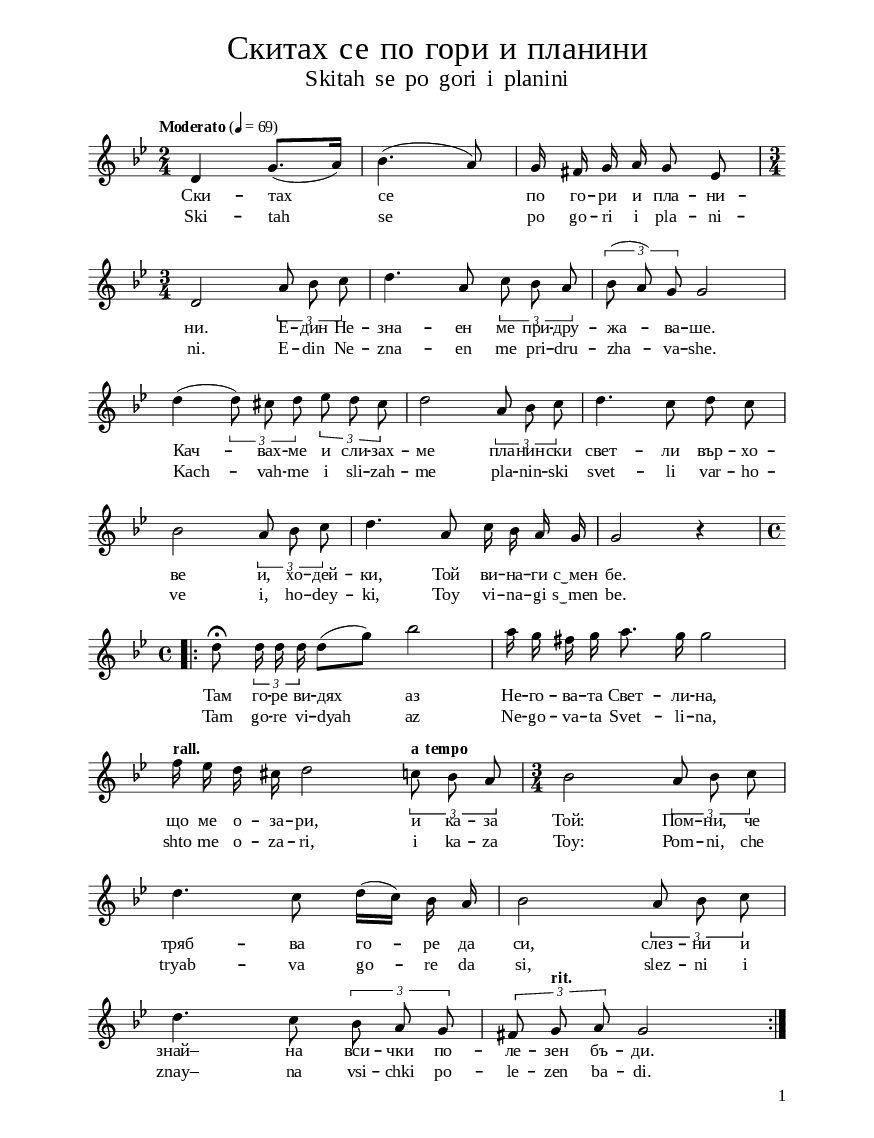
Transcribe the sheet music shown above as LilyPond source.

\version "2.20.0"

\paper {
  #(set-paper-size "a5")
}

\bookpart {
  \paper {
    print-all-headers = ##t
    print-page-number = ##t
    print-first-page-number = ##t

    % put page numbers on the bottom
    oddHeaderMarkup = \markup ""
    evenHeaderMarkup = \markup ""
    oddFooterMarkup = \markup
    \fill-line {
      ""
      \on-the-fly #print-page-number-check-first \fromproperty #'page:page-number-string
    }
    evenFooterMarkup = \markup
    \fill-line {
      \on-the-fly #print-page-number-check-first \fromproperty #'page:page-number-string
      ""
    }

    left-margin = 1.5\cm
    right-margin = 1.5\cm
    top-margin = 1.6\cm
    bottom-margin = 1.2\cm
    ragged-bottom = ##t % do not spread the staves to fill the whole vertical space

    % change lyrics and titles font (affects notes also)
    fonts =
    #(make-pango-font-tree
      "Times New Roman"
      "DejaVu Sans"
      "DejaVu Sans Mono"
      (/ (* staff-height pt) 3.6))

    % change distance between staves
    system-system-spacing =
    #'((basic-distance . 12)
       (minimum-distance . 6)
       (padding . 1)
       (stretchability . 12))
  }

  \header {
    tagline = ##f
  }

  \score{
    \layout {
      indent = 0.0\cm % remove first line indentation
      %ragged-last = ##t % do not spread last line to fill the whole space
      \context {
        \Score
        \omit BarNumber %remove bar numbers
      } % context

      \context {
        % change staff size
        \Staff
        fontSize = #+0 % affects notes size only
        \override StaffSymbol #'staff-space = #(magstep -3)
        \override StaffSymbol #'thickness = #0.5
        \override BarLine #'hair-thickness = #1
        %\override StaffSymbol #'ledger-line-thickness = #'(0 . 0)
      }

      \context {
        % adjust space between staff and lyrics and between the two lyric lines
        \Lyrics
        \override VerticalAxisGroup.nonstaff-relatedstaff-spacing = #'((basic-distance . 4.5))
        \override VerticalAxisGroup.nonstaff-nonstaff-spacing = #'((minimum-distance . 2))
      }
    } % layout

    \new Voice \relative c' {
      \clef treble
      \key bes \major
      \time 2/4
      \tempo \markup {
        % make tempo note smaller
        \concat {
          "Moderato " \normal-text { "(" }
          \teeny \general-align #Y #DOWN \note #"4" #0.8
          \normal-text { " = 69)" }
        }
      }
      \autoBeamOff
      d4  g8. (  [a16] ) | % 2
      bes4. (  a8 ) | % 3
      g16  fis16  g16  a16  g8
      es8 \break | % 4
      \time 3/4  | % 4
      d2
      \times 2/3  {
        a'8   bes8  c8
      }
      | % 5
      d4.  a8
      \times 2/3  {
        c8   bes8  a8
      }
      | % 6

      \times 2/3  {
        bes8 (   a8 )  g8
      }
      g2 \break | % 7
      d'4 (
      \times 2/3  {
        d8 )   cis8  d8
      }

      \times 2/3  {
        es8   d8  cis8
      }
      | % 8
      d2
      \times 2/3  {
        a8   bes8  c8
      }
      | % 9
      d4.  c8  d8  c8 \break
      |
      bes2
      \times 2/3  {
        a8   bes8  c8
      }
      | % 11
      d4.  a8  c16  bes16
      a16  g16 | % 12
      g2 r4 \break \repeat volta 2 {
        | % 13
        \time 4/4  | % 13
        d'8 ^\fermata
        \times 2/3  {
          d16  d16  d16 ]
        }
        d8 ( [  g8 ) ]  bes2 | % 14
        a16  g16  fis16  g16
        a8.  g16  g2 \break | % 15
        f16 ^\markup{ \bold {rall.} }  es16
        d16  cis16  d2
        \times 2/3  {
          c8  ^\markup{ \bold {a tempo} }  bes8
          a8
        }
        | % 16
        \time 3/4  | % 16
        bes2
        \times 2/3  {
          a8  bes8  c8
        }
        \break | % 17
        d4.  c8  d16 ( [  c16
        ) ]  bes16  a16 | % 18
        bes2
        \times 2/3  {
          a8   bes8  c8 }
          \break | % 19
          d4.  c8
          \times 2/3  {
            bes8   a8  g8
          }
          |
          \times 2/3  {
            fis8   g8 ^\markup{ \bold {rit.} }
            a8
          }
          g2

        }
      }

      \addlyrics {
        Ски -- тах  се  по го -- ри
        и пла -- ни -- ни. Е -- дин Не --
        зна -- ен ме при -- дру -- жа  --
        ва -- ше. Кач -- вах -- ме и сли
        -- зах -- ме пла -- нин -- ски свет --
        ли вър -- хо -- ве и, хо -- дей --
        ки, Той ви -- на -- ги с‿мен бе.
        Там го -- ре ви -- дях  аз Не --
        го -- ва -- та Свет -- ли -- на, що
        ме о -- за -- ри, и ка -- за Той:
        Пом -- ни, че тряб -- ва го --
        ре да си, слез -- ни и знай– на
        вси -- чки по -- ле -- зен бъ --
        ди.}
        \addlyrics {  Ski -- tah  se  po go -- ri
        i pla -- ni -- ni. E -- din Ne --
        zna -- en me pri -- dru -- zha  --
        va -- she. Kach -- vah -- me i sli
        -- zah -- me pla -- nin -- ski svet --
        li var -- ho -- ve i, ho -- dey --
        ki, Toy vi -- na -- gi s‿men be.
        Tam go -- re vi -- dyah  az Ne --
        go -- va -- ta Svet -- li -- na, shto
        me o -- za -- ri, i ka -- za Toy:
        Pom -- ni, che tryab -- va go --
        re da si, slez -- ni i znay– na
        vsi -- chki po -- le -- zen ba --
        di.}

        \header {
          title = \markup \column \normal-text \fontsize #2.5 {
            \center-align
            \line { Скитах се по гори и планини}
            \vspace #-0.6
            \center-align
            \line \fontsize #-3 { Skitah se po gori i planini }
            \vspace #-0.8
            \center-align
            \line \fontsize #-3 { " " }
          }
        }

        \midi{}

      } % score



      % include foreign translation(s) of the song
      \version "2.20.0"

\markup \fill-line { \fontsize #6 "Ich wanderte in Wäldern und Bergen" }
\markup \null
\markup \null
\markup \fontsize #+2.5 {
  \hspace #10
  \override #'(baseline-skip . 2)

  \column {
    \line { " " }


  \line { " " Ich wanderte in Wäldern und Bergen. }

  \line { " " Ein Unbekannter begleitete mich. }

  \line { " " Wir erklommen helle Gipfel und stiegen wieder hinab,  }

  \line { " " und während wir liefen, war Er immer bei mir.  }

  \line { " " Dort oben sah ich }

  \line { " " Sein Licht,  }

  \line { " " welches mich erleuchtete,  }

  \line { " " und Er sagte:  }

  \line { " " Erinnere dich daran, dass du oben sein sollst; }

  \line { " " steige hinab und wisse -- }

  \line { " " sei allen nützlich! }


  }
}


    } % bookpart
